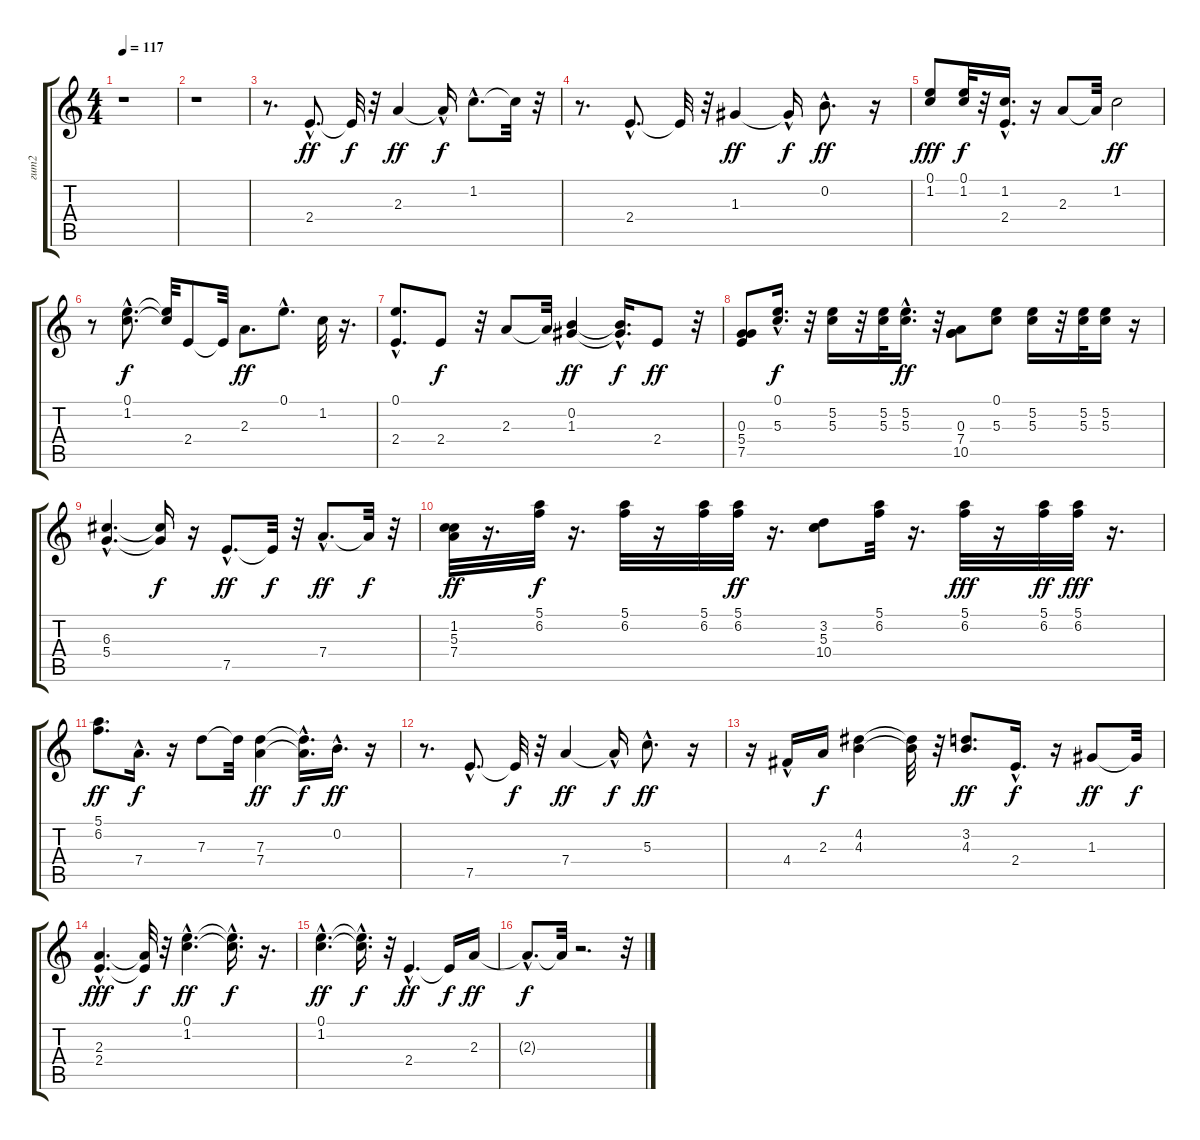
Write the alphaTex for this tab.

\track ("гит2" "гит2") {instrument acousticguitarsteel}
\staff {score tabs}
\tuning (E4 B3 G3 D3 A2 E2) {hide}
\ts (4 4)
\tempo 117
\clef g2
\ks c
r.1{dy ff instrument acousticguitarsteel} |
r.1 |
r.8{d} 2.4{hac}.8{d instrument acousticguitarsteel} 2.4{t}.32{dy f} r.32 2.3.4{dy ff} 2.3{hac t}.16{dy f} 1.2{hac}.8{d} 1.2{t}.32 r.32 |
r.8{d} 2.4{hac}.8{d} 2.4{t}.32 r.32 1.3.4{dy ff} 1.3{hac t}.16{dy f} 0.2{hac}.8{d dy ff} r.16 |
(0.1 1.2).8{dy fff} (0.1 1.2).32{dy f} r.32 (1.2 2.4{hac}).16{d} r.16 2.3.8 2.3{t}.32 1.2.2{dy ff} |
r.8 (0.1{hac} 1.2{hac}).8{d dy f} (0.1{t} 1.2{t}).32 2.4.8 2.4{t}.32 2.3.8{d dy ff} 0.1{hac}.8{d} 1.2.32 r.16{d} |
(0.1{hac} 2.4{hac}).8{d} 2.4.8{dy f} r.32 2.3.8 2.3{t}.32 (0.2 1.3).4{dy ff} (0.2{hac t} 1.3{hac t}).16{d dy f} 2.4.8{dy ff} r.32 |
(0.3 5.4 7.5).8 (0.1{hac} 5.3).16{d dy f} r.32 (5.2 5.3).16 r.32 (5.2 5.3).32 (5.2{hac} 5.3).16{d dy ff} r.32 (0.3 7.4 10.5).8 (0.1 5.3).8 (5.2 5.3).16 r.32 (5.2 5.3).32 (5.2 5.3).16 r.16 |
(6.3{hac} 5.4{hac}).4{d} (6.3{t} 5.4{t}).16{dy f} r.16 7.5{hac}.8{d dy ff} 7.5{t}.32{dy f} r.32 7.4{hac}.8{d dy ff} 7.4{t}.32{dy f} r.32 |
(1.2 5.3 7.4).32{dy ff} r.16{d} (5.1 6.2).32{dy f} r.16{d} (5.1 6.2).32 r.16 (5.1 6.2).32 (5.1 6.2).32{dy ff} r.16{d} (3.2 5.3 10.4).8 (5.1 6.2).32 r.16{d} (5.1 6.2).32{dy fff} r.16 (5.1 6.2).32{dy ff} (5.1 6.2).32{dy fff} r.16{d} |
(5.1 6.2).8{d dy ff} 7.4{hac}.16{d dy f} r.16 7.3.8 7.3{t}.32 (7.3 7.4).4{dy ff} (7.3{hac t} 7.4{t}).16{d dy f} 0.2{hac}.16{d dy ff} r.16 |
r.8{d} 7.5{hac}.8{d} 7.5{t}.32{dy f} r.32 7.4.4{dy ff} 7.4{hac t}.16{dy f} 5.3{hac}.8{d dy ff} r.16 |
r.16 4.4{hac}.16 2.3.16{dy f} (4.2 4.3).4 (4.2{t} 4.3{t}).32 r.32 (3.2 4.3).8{d dy ff} 2.4{hac}.16{d dy f} r.16 1.3.8{dy ff} 1.3{t}.32{dy f} |
(2.3{hac} 2.4{hac}).4{d dy fff} (2.3{t} 2.4{t}).32{dy f} r.32 (0.1{hac} 1.2{hac}).4{d dy ff} (0.1{hac t} 1.2{hac t}).16{d dy f} r.16{d} |
(0.1{hac} 1.2{hac}).4{d dy ff} (0.1{hac t} 1.2{hac t}).16{d dy f} r.32 2.4{hac}.4{d dy ff} 2.4{t}.16{dy f} 2.3.16{dy ff} |
2.3{hac t}.8{d dy f} 2.3{t}.32 r.2{d} r.32
